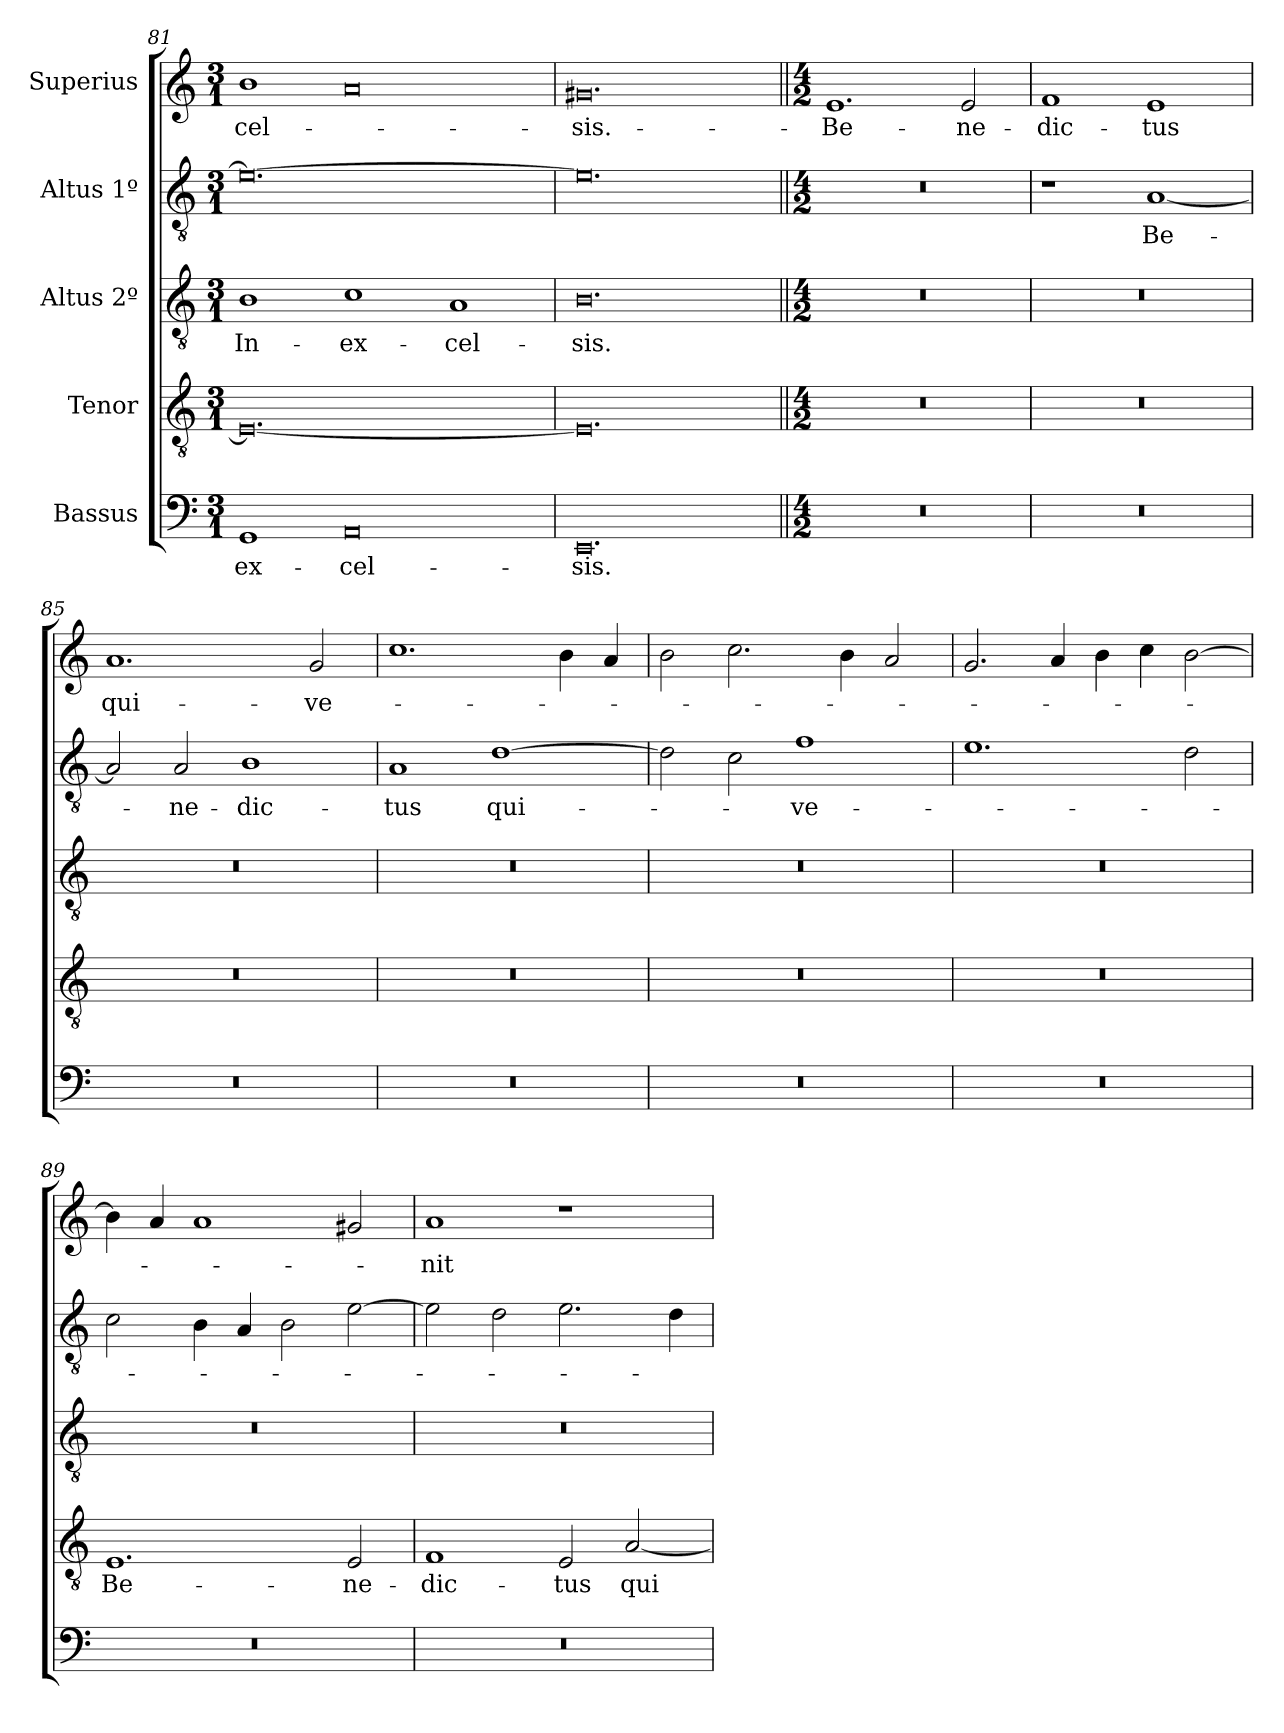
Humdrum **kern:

**kern	**text	**kern	**text	**kern	**text	**kern	**text	**kern	**text
*part5	*part5	*part4	*part4	*part3	*part3	*part2	*part2	*part1	*part1
*staff5	*staff5	*staff4	*staff4	*staff3	*staff3	*staff2	*staff2	*staff1	*staff1
*I"Bassus	*	*I"Tenor	*	*I"Altus 2º	*	*I"Altus 1º	*	*I"Superius	*
*clefF4	*	*clefGv2	*	*clefGv2	*	*clefGv2	*	*clefG2	*
*k[]	*	*k[]	*	*k[]	*	*k[]	*	*k[]	*
*M3/1	*	*M3/1	*	*M3/1	*	*M3/1	*	*M3/1	*
=81	=81	=81	=81	=81	=81	=81	=81	=81	=81
1GG/	ex-	0.E/_	.	1B\	In-	0.e\_	.	1b\	-cel-
0AA/	-cel-	.	.	1c\	ex-	.	.	0a/	.
.	.	.	.	1A/	-cel-	.	.	.	.
=82	=82	=82	=82	=82	=82	=82	=82	=82	=82
0.EE/	-sis.	0.E/]	.	0.B\	-sis.	0.e\]	.	0.g#X/	sis.-
=83||	=83||	=83||	=83||	=83||	=83||	=83||	=83||	=83||	=83||
*M4/2	*	*M4/2	*	*M4/2	*	*M4/2	*	*M4/2	*
0r	.	0r	.	0r	.	0r	.	1.e/	Be-
.	.	.	.	.	.	.	.	2e/	-ne-
=84	=84	=84	=84	=84	=84	=84	=84	=84	=84
0r	.	0r	.	0r	.	1r	.	1f/	-dic-
.	.	.	.	.	.	[1A/	Be-	1e/	-tus
=85	=85	=85	=85	=85	=85	=85	=85	=85	=85
0r	.	0r	.	0r	.	2A/]	.	1.a/	qui-
.	.	.	.	.	.	2A/	-ne-	.	.
.	.	.	.	.	.	1B\	-dic-	.	.
.	.	.	.	.	.	.	.	2g/	ve-
=86	=86	=86	=86	=86	=86	=86	=86	=86	=86
0r	.	0r	.	0r	.	1A/	-tus	1.cc\	.
.	.	.	.	.	.	[1d\	qui-	.	.
.	.	.	.	.	.	.	.	4b\	.
.	.	.	.	.	.	.	.	4a/	.
=87	=87	=87	=87	=87	=87	=87	=87	=87	=87
0r	.	0r	.	0r	.	2d\]	.	2b\	.
.	.	.	.	.	.	2c\	.	2.cc\	.
.	.	.	.	.	.	1f\	ve-	.	.
.	.	.	.	.	.	.	.	4b\	.
.	.	.	.	.	.	.	.	2a/	.
=88	=88	=88	=88	=88	=88	=88	=88	=88	=88
0r	.	0r	.	0r	.	1.e\	.	2.g/	.
.	.	.	.	.	.	.	.	4a/	.
.	.	.	.	.	.	.	.	4b\	.
.	.	.	.	.	.	.	.	4cc\	.
.	.	.	.	.	.	2d\	.	[2b\	.
=89	=89	=89	=89	=89	=89	=89	=89	=89	=89
0r	.	1.E/	Be-	0r	.	2c\	.	4b\]	.
.	.	.	.	.	.	.	.	4a/	.
.	.	.	.	.	.	4B\	.	1a/	.
.	.	.	.	.	.	4A/	.	.	.
.	.	.	.	.	.	2B\	.	.	.
.	.	2E/	-ne-	.	.	[2e\	.	2g#X/	.
=90	=90	=90	=90	=90	=90	=90	=90	=90	=90
0r	.	1F/	-dic-	0r	.	2e\]	.	1a/	-nit
.	.	.	.	.	.	2d\	.	.	.
.	.	2E/	-tus	.	.	2.e\	.	1r	.
.	.	[2A/	qui-	.	.	.	.	.	.
.	.	.	.	.	.	4d\	.	.	.
=	=	=	=	=	=	=	=	=	=
*-	*-	*-	*-	*-	*-	*-	*-	*-	*-
